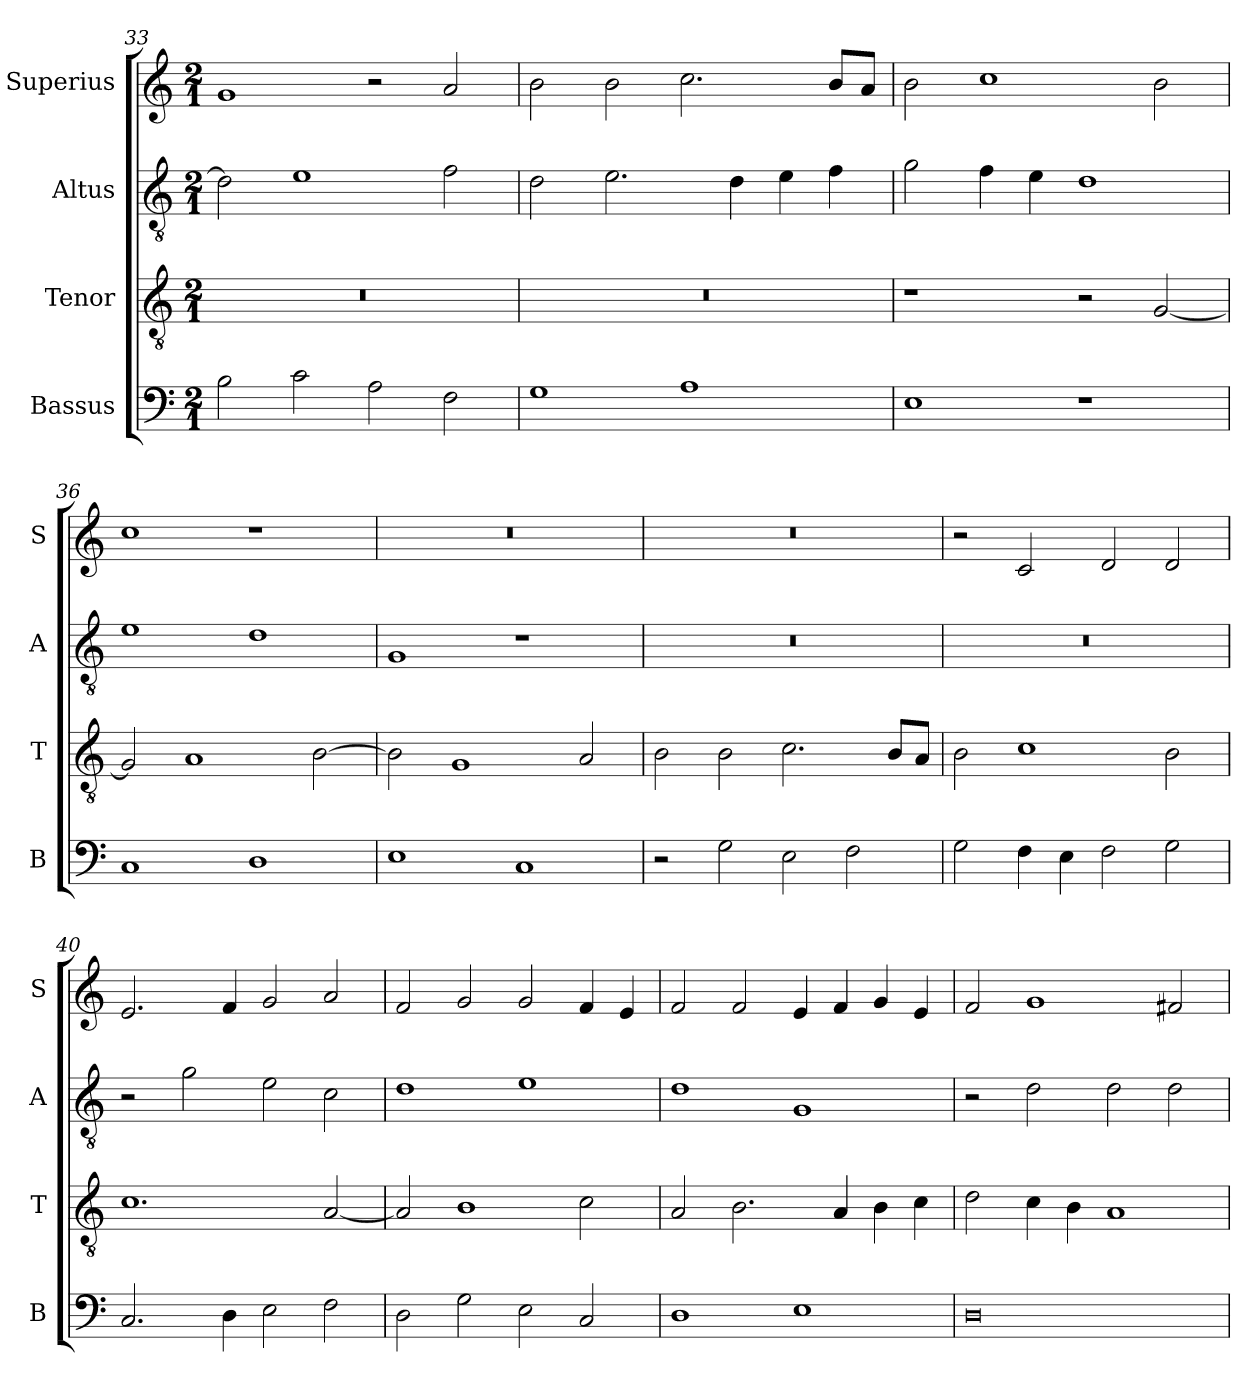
**kern	**kern	**kern	**kern
*part4	*part3	*part2	*part1
*staff4	*staff3	*staff2	*staff1
*I"Bassus	*I"Tenor	*I"Altus	*I"Superius
*I'B	*I'T	*I'A	*I'S
*clefF4	*clefGv2	*clefGv2	*clefG2
*k[]	*k[]	*k[]	*k[]
*C:	*C:	*C:	*C:
*M2/1	*M2/1	*M2/1	*M2/1
=33	=33	=33	=33
2B	0r	2d]	1g
2c	.	1e	.
2A	.	.	2r
2F	.	2f	2a
=34	=34	=34	=34
1G	0r	2d	2b
.	.	2.e	2b
1A	.	.	2.cc
.	.	4d	.
.	.	4e	.
.	.	4f	8bL
.	.	.	8aJ
=35	=35	=35	=35
1E	1r	2g	2b
.	.	4f	1cc
.	.	4e	.
1r	2r	1d	.
.	[2G	.	2b
=36	=36	=36	=36
1C	2G]	1e	1cc
.	1A	.	.
1D	.	1d	1r
.	[2B	.	.
=37	=37	=37	=37
1E	2B]	1G	0r
.	1G	.	.
1C	.	1r	.
.	2A	.	.
=38	=38	=38	=38
2r	2B	0r	0r
2G	2B	.	.
2E	2.c	.	.
2F	.	.	.
.	8BL	.	.
.	8AJ	.	.
=39	=39	=39	=39
2G	2B	0r	2r
4F	1c	.	2c
4E	.	.	.
2F	.	.	2d
2G	2B	.	2d
=40	=40	=40	=40
2.C	1.c	2r	2.e
.	.	2g	.
4D	.	.	4f
2E	.	2e	2g
2F	[2A	2c	2a
=41	=41	=41	=41
2D	2A]	1d	2f
2G	1B	.	2g
2E	.	1e	2g
2C	2c	.	4f
.	.	.	4e
=42	=42	=42	=42
1D	2A	1d	2f
.	2.B	.	2f
1E	.	1G	4e
.	4A	.	4f
.	4B	.	4g
.	4c	.	4e
=43	=43	=43	=43
0D	2d	2r	2f
.	4c	2d	1g
.	4B	.	.
.	1A	2d	.
.	.	2d	2f#X
=	=	=	=
*-	*-	*-	*-
